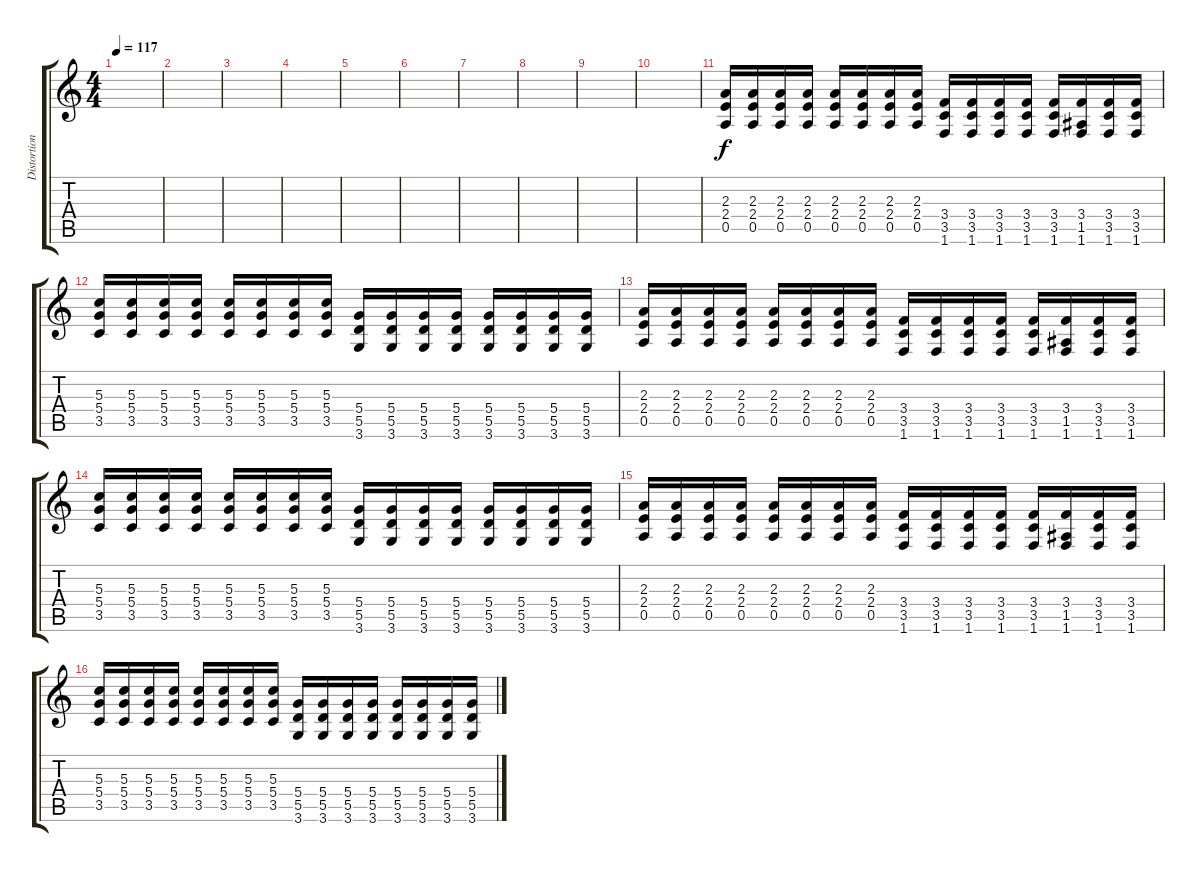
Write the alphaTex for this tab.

\track ("Distortion" "Distortion") {instrument distortionguitar}
\staff {score tabs}
\tuning (E4 B3 G3 D3 A2 E2) {hide}
\ts (4 4)
\tempo 117
\clef g2
\ks c
|
|
|
|
|
|
|
|
|
|
(2.3 2.4 0.5).16 (2.3 2.4 0.5).16 (2.3 2.4 0.5).16 (2.3 2.4 0.5).16 (2.3 2.4 0.5).16 (2.3 2.4 0.5).16 (2.3 2.4 0.5).16 (2.3 2.4 0.5).16 (3.4 3.5 1.6).16 (3.4 3.5 1.6).16 (3.4 3.5 1.6).16 (3.4 3.5 1.6).16 (3.4 3.5 1.6).16 (3.4 1.5 1.6).16 (3.4 3.5 1.6).16 (3.4 3.5 1.6).16 |
(5.3 5.4 3.5).16 (5.3 5.4 3.5).16 (5.3 5.4 3.5).16 (5.3 5.4 3.5).16 (5.3 5.4 3.5).16 (5.3 5.4 3.5).16 (5.3 5.4 3.5).16 (5.3 5.4 3.5).16 (5.4 5.5 3.6).16 (5.4 5.5 3.6).16 (5.4 5.5 3.6).16 (5.4 5.5 3.6).16 (5.4 5.5 3.6).16 (5.4 5.5 3.6).16 (5.4 5.5 3.6).16 (5.4 5.5 3.6).16 |
(2.3 2.4 0.5).16 (2.3 2.4 0.5).16 (2.3 2.4 0.5).16 (2.3 2.4 0.5).16 (2.3 2.4 0.5).16 (2.3 2.4 0.5).16 (2.3 2.4 0.5).16 (2.3 2.4 0.5).16 (3.4 3.5 1.6).16 (3.4 3.5 1.6).16 (3.4 3.5 1.6).16 (3.4 3.5 1.6).16 (3.4 3.5 1.6).16 (3.4 1.5 1.6).16 (3.4 3.5 1.6).16 (3.4 3.5 1.6).16 |
(5.3 5.4 3.5).16 (5.3 5.4 3.5).16 (5.3 5.4 3.5).16 (5.3 5.4 3.5).16 (5.3 5.4 3.5).16 (5.3 5.4 3.5).16 (5.3 5.4 3.5).16 (5.3 5.4 3.5).16 (5.4 5.5 3.6).16 (5.4 5.5 3.6).16 (5.4 5.5 3.6).16 (5.4 5.5 3.6).16 (5.4 5.5 3.6).16 (5.4 5.5 3.6).16 (5.4 5.5 3.6).16 (5.4 5.5 3.6).16 |
(2.3 2.4 0.5).16 (2.3 2.4 0.5).16 (2.3 2.4 0.5).16 (2.3 2.4 0.5).16 (2.3 2.4 0.5).16 (2.3 2.4 0.5).16 (2.3 2.4 0.5).16 (2.3 2.4 0.5).16 (3.4 3.5 1.6).16 (3.4 3.5 1.6).16 (3.4 3.5 1.6).16 (3.4 3.5 1.6).16 (3.4 3.5 1.6).16 (3.4 1.5 1.6).16 (3.4 3.5 1.6).16 (3.4 3.5 1.6).16 |
(5.3 5.4 3.5).16 (5.3 5.4 3.5).16 (5.3 5.4 3.5).16 (5.3 5.4 3.5).16 (5.3 5.4 3.5).16 (5.3 5.4 3.5).16 (5.3 5.4 3.5).16 (5.3 5.4 3.5).16 (5.4 5.5 3.6).16 (5.4 5.5 3.6).16 (5.4 5.5 3.6).16 (5.4 5.5 3.6).16 (5.4 5.5 3.6).16 (5.4 5.5 3.6).16 (5.4 5.5 3.6).16 (5.4 5.5 3.6).16
